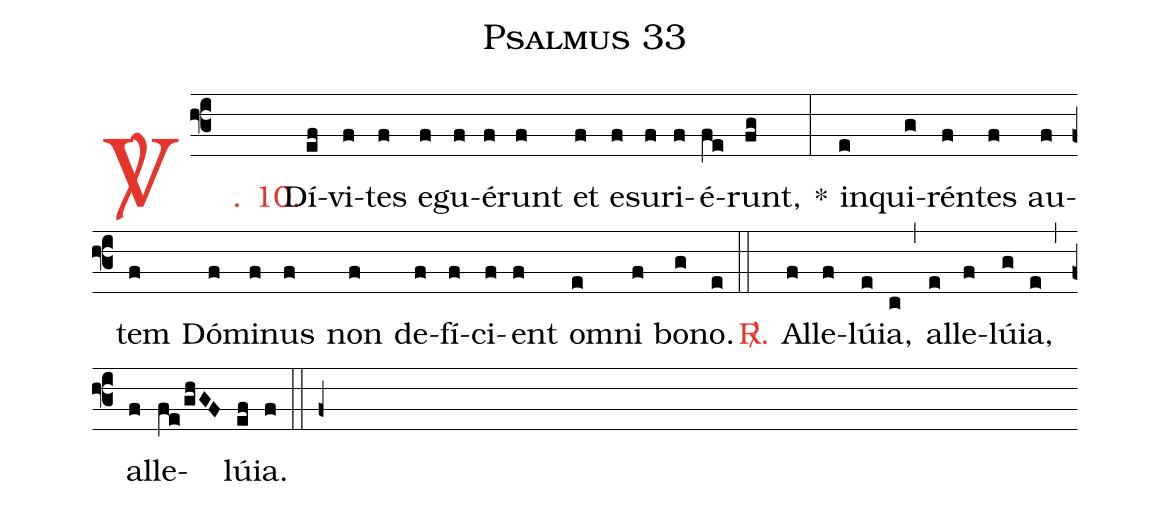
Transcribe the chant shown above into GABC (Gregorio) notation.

name: Psalmus 33;
%%
(f3)

<c><sp>V/</sp>. 10.</c>() Dí(ef)vi(f)tes(f) e(f)gu(f)é(f)runt(f) et(f) e(f)su(f)ri(f)é(fe)runt,(fg) *(:) in(e)qui(g)rén(f)tes(f) au(f)tem(f) Dó(f)mi(f)nus(f) non(f) de(f)fí(f)ci(f)ent(f) om(e)ni(f) bo(g)no.(e)

(::)

<c><sp>R/</sp>.</c>() Al(f)le(f)lú(e)ia,(c) (,) al(e)le(f)lú(g)ia,(e) (,) al(f)le(fe/ghGF)lú(ef)ia.(f)

(::)

(f+)
